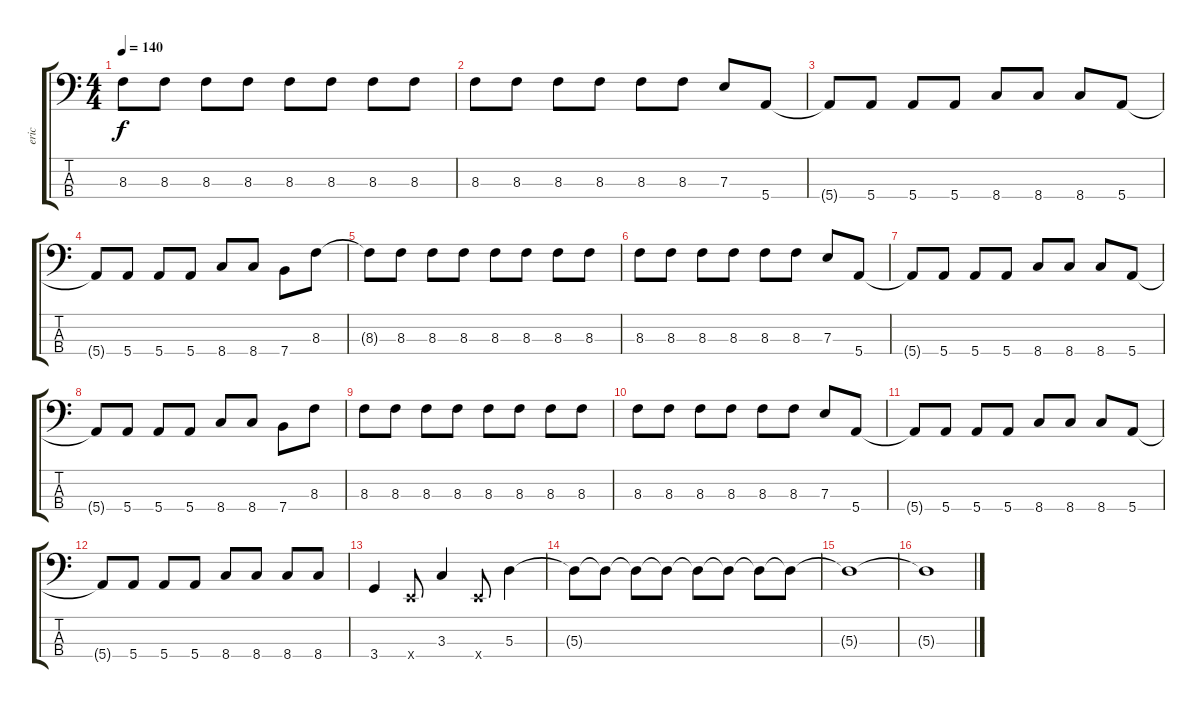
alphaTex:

\track ("eric" "eric") {instrument electricbassfinger}
\staff {score tabs}
\tuning (G2 D2 A1 E1) {hide}
\ts (4 4)
\tempo 140
\clef f4
\ks c
8.3.8{dy f} 8.3.8 8.3.8 8.3.8 8.3.8 8.3.8 8.3.8 8.3.8 |
8.3.8 8.3.8 8.3.8 8.3.8 8.3.8 8.3.8 7.3.8 5.4.8 |
5.4{t}.8 5.4.8 5.4.8 5.4.8 8.4.8 8.4.8 8.4.8 5.4.8 |
5.4{t}.8 5.4.8 5.4.8 5.4.8 8.4.8 8.4.8 7.4.8 8.3.8 |
8.3{t}.8 8.3.8 8.3.8 8.3.8 8.3.8 8.3.8 8.3.8 8.3.8 |
8.3.8 8.3.8 8.3.8 8.3.8 8.3.8 8.3.8 7.3.8 5.4.8 |
5.4{t}.8 5.4.8 5.4.8 5.4.8 8.4.8 8.4.8 8.4.8 5.4.8 |
5.4{t}.8 5.4.8 5.4.8 5.4.8 8.4.8 8.4.8 7.4.8 8.3.8 |
8.3.8 8.3.8 8.3.8 8.3.8 8.3.8 8.3.8 8.3.8 8.3.8 |
8.3.8 8.3.8 8.3.8 8.3.8 8.3.8 8.3.8 7.3.8 5.4.8 |
5.4{t}.8 5.4.8 5.4.8 5.4.8 8.4.8 8.4.8 8.4.8 5.4.8 |
5.4{t}.8 5.4.8 5.4.8 5.4.8 8.4.8 8.4.8 8.4.8 8.4.8 |
3.4.4 0.4{x}.8 3.3.4 0.4{x}.8 5.3.4 |
5.3{t}.8 5.3{t}.8 5.3{t}.8 5.3{t}.8 5.3{t}.8 5.3{t}.8 5.3{t}.8 5.3{t}.8 |
5.3{t}.1 |
5.3{t}.1
